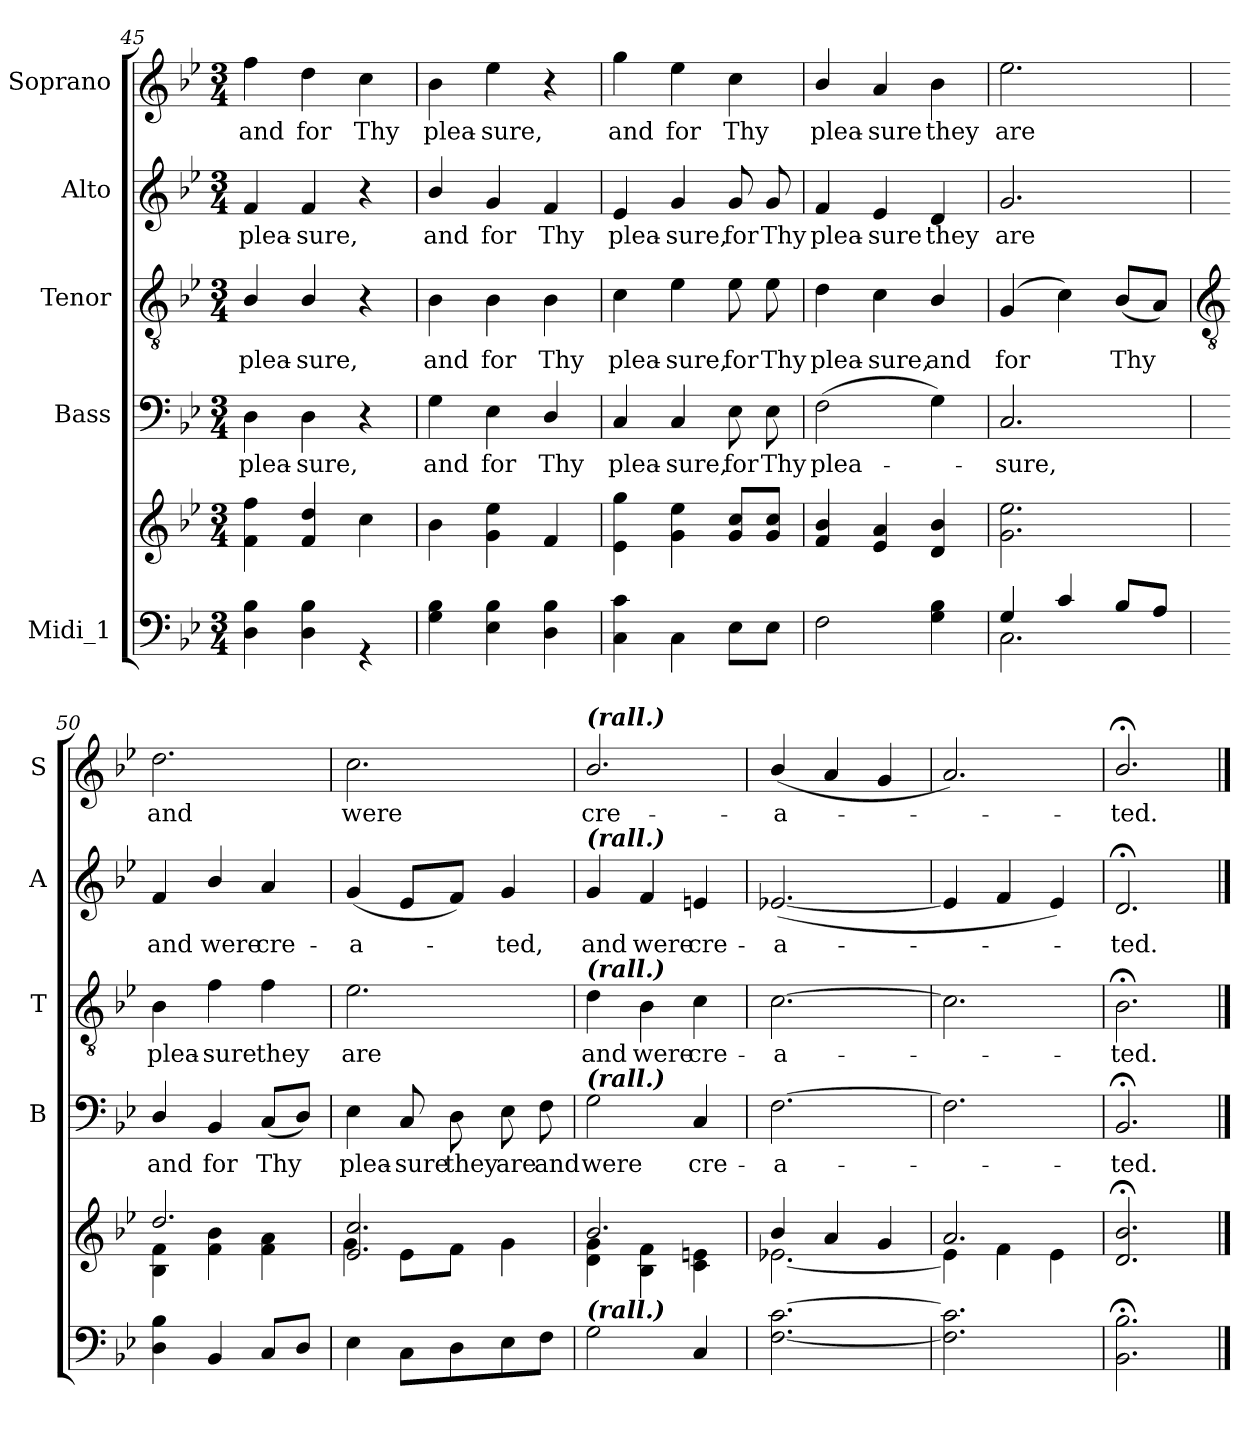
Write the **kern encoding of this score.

**kern	**kern	**kern	**text	**kern	**text	**kern	**text	**kern	**text
*part5	*part5	*part4	*part4	*part3	*part3	*part2	*part2	*part1	*part1
*staff6	*staff5	*staff4	*staff4	*staff3	*staff3	*staff2	*staff2	*staff1	*staff1
*I"Midi_1	*	*I"Bass	*	*I"Tenor	*	*I"Alto	*	*I"Soprano	*
*	*	*I'B	*	*I'T	*	*I'A	*	*I'S	*
*clefF4	*clefG2	*clefF4	*	*clefGv2	*	*clefG2	*	*clefG2	*
*k[b-e-]	*k[b-e-]	*k[b-e-]	*	*k[b-e-]	*	*k[b-e-]	*	*k[b-e-]	*
*B-:	*B-:	*B-:	*	*B-:	*	*B-:	*	*B-:	*
*M3/4	*M3/4	*M3/4	*	*M3/4	*	*M3/4	*	*M3/4	*
=45	=45	=45	=45	=45	=45	=45	=45	=45	=45
*^	*	*	*	*	*	*	*	*	*
!	!	!	!	!LO:LY:b	!	!LO:LY:b	!	!LO:LY:b	!	!LO:LY:b
2.ryy	4D 4B-	4f 4ff	4D	plea-	4B-/	plea-	4f	plea-	4ff	and
!	!	!	!	!LO:LY:b	!	!LO:LY:b	!	!LO:LY:b	!	!LO:LY:b
.	4D 4B-	4f 4dd	4D	-sure,	4B-/	-sure,	4f	-sure,	4dd	for
!	!	!	!	!	!	!	!	!	!	!LO:LY:b
.	4r	4cc	4r	.	4r	.	4r	.	4cc	Thy
=46	=46	=46	=46	=46	=46	=46	=46	=46	=46	=46
!	!	!	!	!LO:LY:b	!	!LO:LY:b	!	!LO:LY:b	!	!LO:LY:b
2.ryy	4G 4B-	4b-	4G	and	4B-	and	4b-/	and	4b-	plea-
!	!	!	!	!LO:LY:b	!	!LO:LY:b	!	!LO:LY:b	!	!LO:LY:b
.	4E- 4B-	4g 4ee-	4E-	for	4B-	for	4g	for	4ee-	-sure,
!	!	!	!	!LO:LY:b	!	!LO:LY:b	!	!LO:LY:b	!	!
.	4D 4B-	4f	4D/	Thy	4B-	Thy	4f	Thy	4r	.
=47	=47	=47	=47	=47	=47	=47	=47	=47	=47	=47
!	!	!	!	!LO:LY:b	!	!LO:LY:b	!	!LO:LY:b	!	!LO:LY:b
2.ryy	4C\ 4c\	4e- 4gg	4C	plea-	4c	plea-	4e-	plea-	4gg	and
!	!	!	!	!LO:LY:b	!	!LO:LY:b	!	!LO:LY:b	!	!LO:LY:b
.	4C	4g 4ee-	4C	-sure,	4e-	-sure,	4g	-sure,	4ee-	for
!	!	!	!	!LO:LY:b	!	!LO:LY:b	!	!LO:LY:b	!	!LO:LY:b
.	8E-L	8g/ 8cc/L	8E-	for	8e-	for	8g	for	4cc	Thy
!	!	!	!	!LO:LY:b	!	!LO:LY:b	!	!LO:LY:b	!	!
.	8E-J	8g 8ccJ	8E-	Thy	8e-	Thy	8g	Thy	.	.
=48	=48	=48	=48	=48	=48	=48	=48	=48	=48	=48
!	!	!	!	!LO:LY:b	!	!LO:LY:b	!	!LO:LY:b	!	!LO:LY:b
2.ryy	2F	4f/ 4b-/	(>2F	plea-	4d	plea-	4f	plea-	4b-/	plea-
!	!	!	!	!	!	!LO:LY:b	!	!LO:LY:b	!	!LO:LY:b
.	.	4e- 4a	.	.	4c	-sure,	4e-	-sure	4a	-sure
!	!	!	!	!	!	!LO:LY:b	!	!LO:LY:b	!	!LO:LY:b
.	4G 4B-	4d/ 4b-/	4G)	.	4B-/	and	4d	they	4b-	they
=49	=49	=49	=49	=49	=49	=49	=49	=49	=49	=49
!	!	!	!	!LO:LY:b	!	!LO:LY:b	!	!LO:LY:b	!	!LO:LY:b
4G/	2.C\	2.g 2.ee-	2.C	sure,	(<4G	for	2.g	are	2.ee-	are
4c/	.	.	.	.	4c)	.	.	.	.	.
!	!	!	!	!	!	!LO:LY:b	!	!	!	!
8B-/L	.	.	.	.	(<8B-L	Thy	.	.	.	.
8A/J	.	.	.	.	8AJ)	.	.	.	.	.
*v	*v	*	*	*	*	*	*	*	*	*
!!LO:LB:g=z
=50	=50	=50	=50	=50	=50	=50	=50	=50	=50
*	*	*	*	*clefGv2	*	*	*	*	*
*	*^	*	*	*	*	*	*	*	*
!	!	!	!	!LO:LY:b	!	!LO:LY:b	!	!LO:LY:b	!	!LO:LY:b
4D 4B-	2.dd/	4B-\ 4f\	4D/	and	4B-	plea-	4f	and	2.dd	and
!	!	!	!	!LO:LY:b	!	!LO:LY:b	!	!LO:LY:b	!	!
4BB-/	.	4f\ 4b-\	4BB-	for	4f	-sure	4b-/	were	.	.
!	!	!	!	!LO:LY:b	!	!LO:LY:b	!	!LO:LY:b	!	!
8CL	.	4f\ 4a\	(<8CL	Thy	4f	they	4a	cre-	.	.
8DJ	.	.	8DJ)	.	.	.	.	.	.	.
=51	=51	=51	=51	=51	=51	=51	=51	=51	=51	=51
!	!	!	!	!LO:LY:b	!	!LO:LY:b	!	!LO:LY:b	!	!LO:LY:b
4E-	2.e-/ 2.cc/	4g\	4E-	plea-	2.e-	are	(<4g	-a-	2.cc	were
!	!	!	!	!LO:LY:b	!	!	!	!	!	!
8CL	.	8e-\L	8C	-sure	.	.	8e-L	.	.	.
!	!	!	!	!LO:LY:b	!	!	!	!	!	!
8D	.	8f\J	8D	they	.	.	8fJ)	.	.	.
!	!	!	!	!LO:LY:b	!	!	!	!LO:LY:b	!	!
8E-	.	4g\	8E-	are	.	.	4g	ted,	.	.
!	!	!	!	!LO:LY:b	!	!	!	!	!	!
8FJ	.	.	8F	and	.	.	.	.	.	.
=52	=52	=52	=52	=52	=52	=52	=52	=52	=52	=52
!	!	!	!	!	!	!	!	!	!LO:TX:a:Bi:t=(rall.)	!
!	!	!	!	!	!	!	!LO:TX:a:Bi:t=(rall.)	!	!	!
!	!	!	!	!	!LO:TX:a:Bi:t=(rall.)	!	!	!	!	!
!	!	!	!LO:TX:a:Bi:t=(rall.)	!	!	!	!	!	!	!
!LO:TX:a:Bi:t=(rall.)	!	!	!	!	!	!	!	!	!	!
!	!	!	!	!LO:LY:b	!	!LO:LY:b	!	!LO:LY:b	!	!LO:LY:b
2G	2.b-/	4d\ 4g\	2G	were	4d	and	4g	and	2.b-/	cre-
!	!	!	!	!	!	!LO:LY:b	!	!LO:LY:b	!	!
.	.	4B-\ 4f\	.	.	4B-	were	4f	were	.	.
!	!	!	!	!LO:LY:b	!	!LO:LY:b	!	!LO:LY:b	!	!
4C	.	4c\ 4en\	4C	cre-	4c	cre-	4en	cre-	.	.
=53	=53	=53	=53	=53	=53	=53	=53	=53	=53	=53
!	!	!	!	!LO:LY:b	!	!LO:LY:b	!	!LO:LY:b	!	!LO:LY:b
[2.F [2.c	4b-/	[2.e-X\	[2.F	-a-	[2.c	-a-	(<[2.e-X	-a-	(<4b-/	-a-
.	4a	.	.	.	.	.	.	.	4a	.
.	4g	.	.	.	.	.	.	.	4g	.
=54	=54	=54	=54	=54	=54	=54	=54	=54	=54	=54
2.F] 2.c]	2.a	4e-\]	2.F]	.	2.c]	.	4e-]	.	2.a)	.
.	.	4f\	.	.	.	.	4f	.	.	.
.	.	4e-\	.	.	.	.	4e-)	.	.	.
=55	=55	=55	=55	=55	=55	=55	=55	=55	=55	=55
!	!	!	!	!LO:LY:b	!	!LO:LY:b	!	!LO:LY:b	!	!LO:LY:b
2.BB-\; 2.B-\;	2.d/;< 2.b-/;<	2.ryy	2.BB-;<	ted.	2.B-;<	ted.	2.d;<	ted.	2.b-;</	ted.
*	*v	*v	*	*	*	*	*	*	*	*
==	==	==	==	==	==	==	==	==	==
*-	*-	*-	*-	*-	*-	*-	*-	*-	*-
